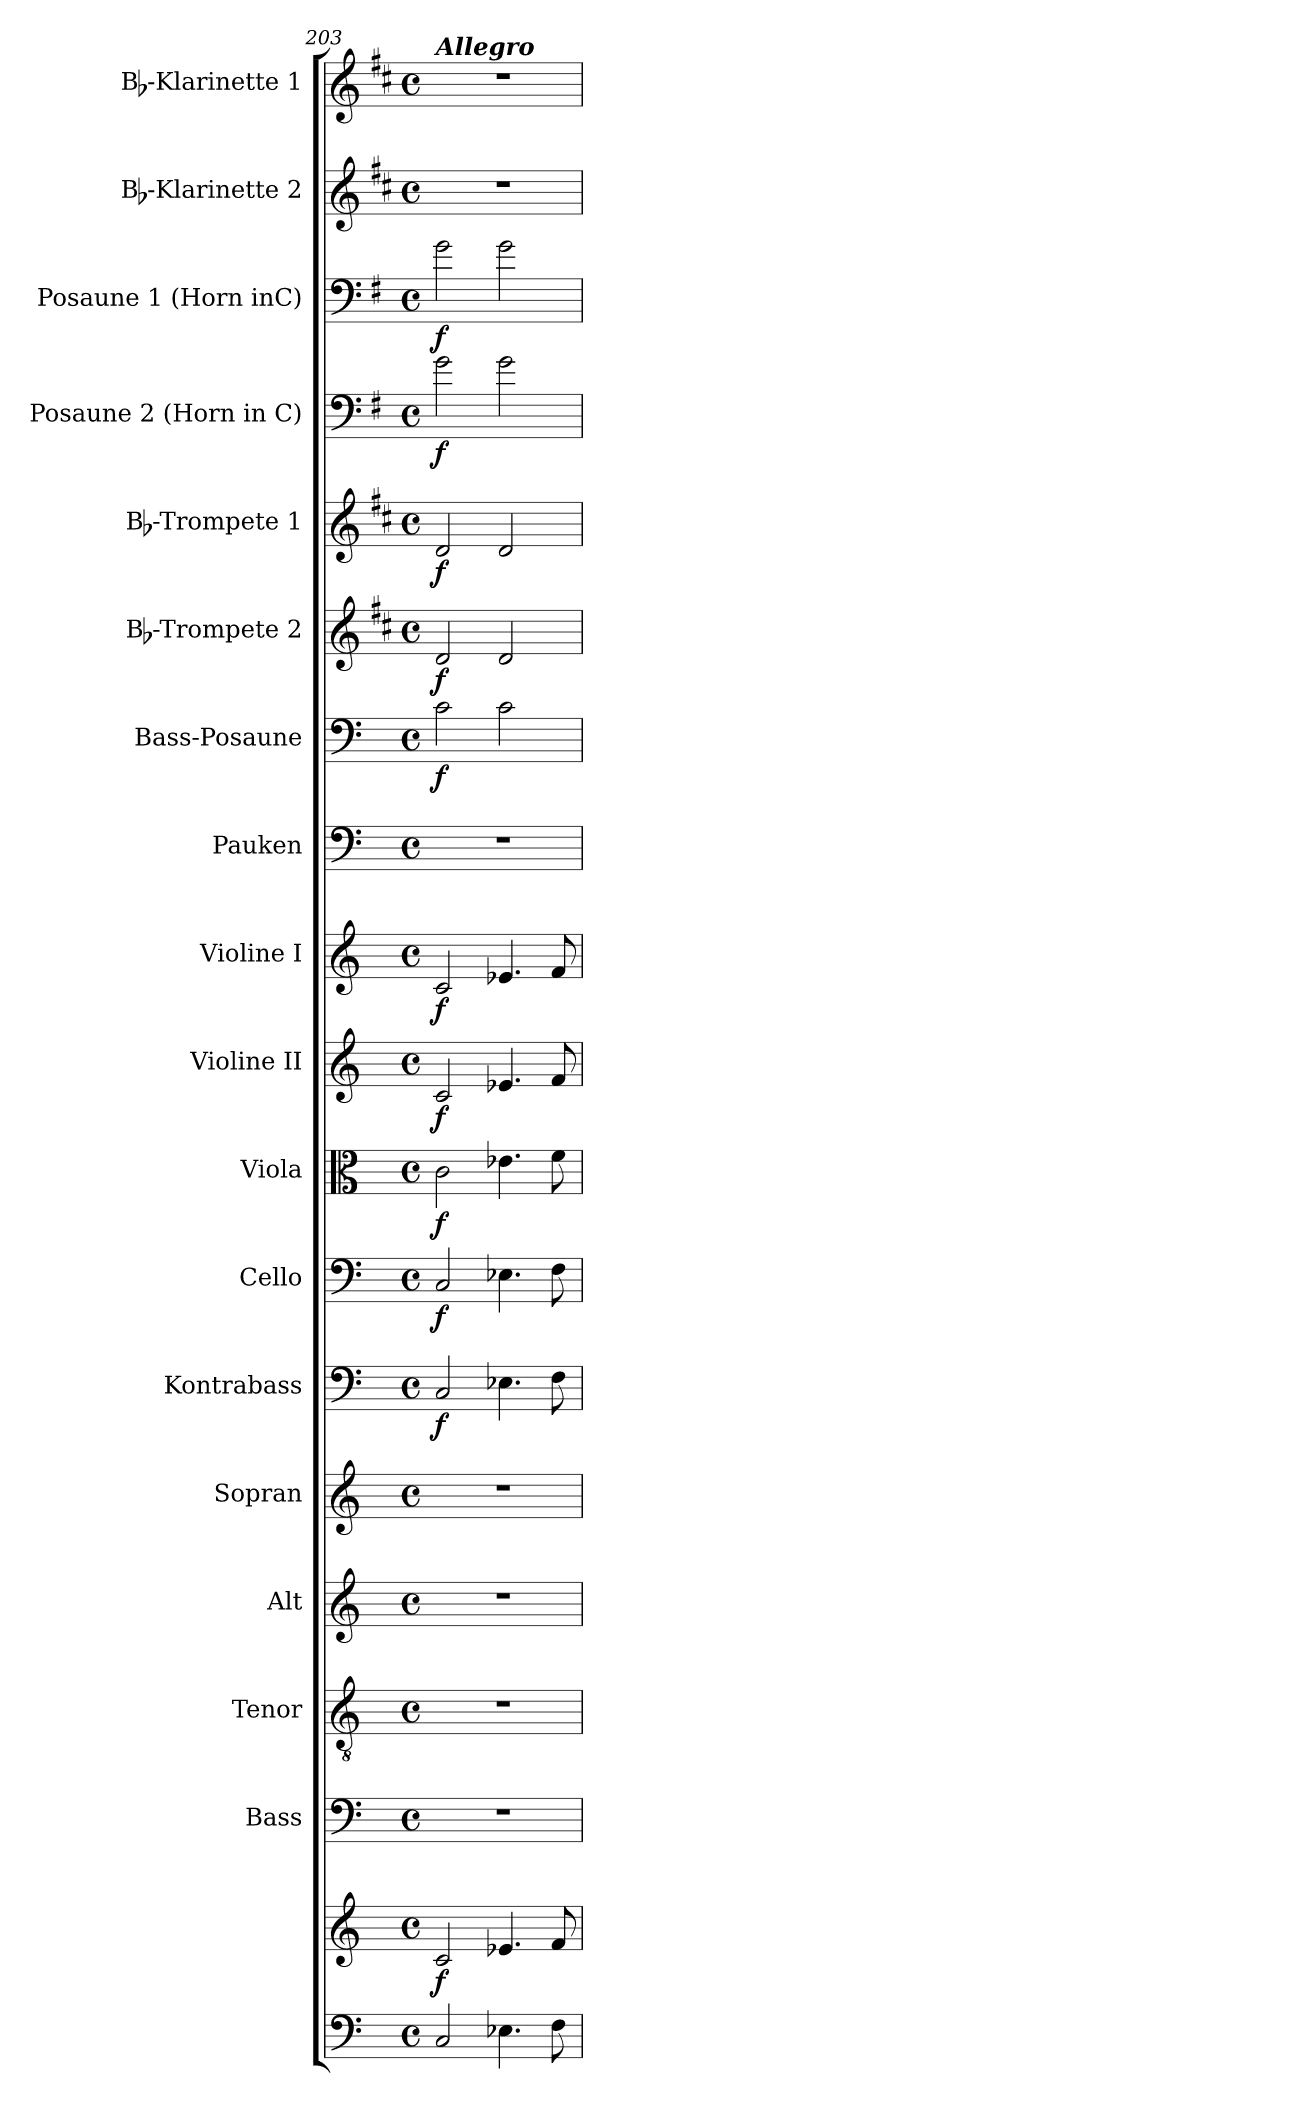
**kern	**kern	**dynam	**kern	**kern	**kern	**kern	**kern	**dynam	**kern	**dynam	**kern	**dynam	**kern	**dynam	**kern	**dynam	**kern	**kern	**dynam	**kern	**dynam	**kern	**dynam	**kern	**dynam	**kern	**dynam	**kern	**kern
*part18	*part18	*part18	*part17	*part16	*part15	*part14	*part13	*part13	*part12	*part12	*part11	*part11	*part10	*part10	*part9	*part9	*part8	*part7	*part7	*part6	*part6	*part5	*part5	*part4	*part4	*part3	*part3	*part2	*part1
*staff19	*staff18	*staff18/19	*staff17	*staff16	*staff15	*staff14	*staff13	*staff13	*staff12	*staff12	*staff11	*staff11	*staff10	*staff10	*staff9	*staff9	*staff8	*staff7	*staff7	*staff6	*staff6	*staff5	*staff5	*staff4	*staff4	*staff3	*staff3	*staff2	*staff1
*	*	*	*I"Bass	*I"Tenor	*I"Alt	*I"Sopran	*I"Kontrabass	*	*I"Cello	*	*I"Viola	*	*I"Violine II	*	*I"Violine I	*	*I"Pauken	*I"Bass-Posaune	*	*I"Bb-Trompete 2	*	*I"Bb-Trompete 1	*	*I"Posaune 2 (Horn in C)	*	*I"Posaune 1 (Horn inC)	*	*I"Bb-Klarinette 2	*I"Bb-Klarinette 1
*	*	*	*I'B.	*I'T.	*I'A.	*I'S.	*I'Kb.	*	*	*	*I'Vla.	*	*I'Vl. II	*	*I'Vl. I	*	*I'Pk.	*I'B-Pos.	*	*I'Bb Trp. 2	*	*I'Bb Trp. 1	*	*I'Pos. 2	*	*I'Pos. 1	*	*I'Bb Kl. 2	*I'Bb Kl. 1
!!LO:PB:g=z
*clefF4	*clefG2	*	*clefF4	*clefGv2	*clefG2	*clefG2	*clefF4	*	*clefF4	*	*clefC3	*	*clefG2	*	*clefG2	*	*clefF4	*clefF4	*	*clefG2	*	*clefG2	*	*clefF4	*	*clefF4	*	*clefG2	*clefG2
*	*	*	*	*	*	*	*ITrd7c12	*	*	*	*	*	*	*	*	*	*	*	*	*ITrd1c2	*	*ITrd1c2	*	*ITrd4c7	*	*ITrd4c7	*	*ITrd1c2	*ITrd1c2
*k[]	*k[]	*	*k[]	*k[]	*k[]	*k[]	*k[]	*	*k[]	*	*k[]	*	*k[]	*	*k[]	*	*k[]	*k[]	*	*k[]	*	*k[]	*	*k[]	*	*k[]	*	*k[]	*k[]
*C:	*C:	*	*C:	*C:	*C:	*C:	*C:	*	*C:	*	*C:	*	*C:	*	*C:	*	*C:	*C:	*	*C:	*	*C:	*	*C:	*	*C:	*	*C:	*C:
*M4/4	*M4/4	*	*M4/4	*M4/4	*M4/4	*M4/4	*M4/4	*	*M4/4	*	*M4/4	*	*M4/4	*	*M4/4	*	*M4/4	*M4/4	*	*M4/4	*	*M4/4	*	*M4/4	*	*M4/4	*	*M4/4	*M4/4
*met(c)	*met(c)	*	*met(c)	*met(c)	*met(c)	*met(c)	*met(c)	*	*met(c)	*	*met(c)	*	*met(c)	*	*met(c)	*	*met(c)	*met(c)	*	*met(c)	*	*met(c)	*	*met(c)	*	*met(c)	*	*met(c)	*met(c)
=203	=203	=203	=203	=203	=203	=203	=203	=203	=203	=203	=203	=203	=203	=203	=203	=203	=203	=203	=203	=203	=203	=203	=203	=203	=203	=203	=203	=203	=203
!	!	!	!	!	!	!	!	!	!	!	!	!	!	!	!	!	!	!	!	!	!	!	!	!	!	!	!	!	!LO:TX:a:Bi:t=Allegro
!	!	!LO:DY:b	!	!	!	!	!	!LO:DY:b	!	!LO:DY:b	!	!LO:DY:b	!	!LO:DY:b	!	!LO:DY:b	!	!	!LO:DY:b	!	!LO:DY:b	!	!LO:DY:b	!	!LO:DY:b	!	!LO:DY:b	!	!
2C/	2c/	f	1r	1r	1r	1r	2CC/	f	2C/	f	2c\	f	2c/	f	2c/	f	1r	2c\	f	2c/	f	2c/	f	2c\	f	2c\	f	1r	1r
4.E-X\	4.e-X/	.	.	.	.	.	4.EE-X\	.	4.E-X\	.	4.e-X\	.	4.e-X/	.	4.e-X/	.	.	2c\	.	2c/	.	2c/	.	2c\	.	2c\	.	.	.
8F\	8f/	.	.	.	.	.	8FF\	.	8F\	.	8f\	.	8f/	.	8f/	.	.	.	.	.	.	.	.	.	.	.	.	.	.
=	=	=	=	=	=	=	=	=	=	=	=	=	=	=	=	=	=	=	=	=	=	=	=	=	=	=	=	=	=
*-	*-	*-	*-	*-	*-	*-	*-	*-	*-	*-	*-	*-	*-	*-	*-	*-	*-	*-	*-	*-	*-	*-	*-	*-	*-	*-	*-	*-	*-
